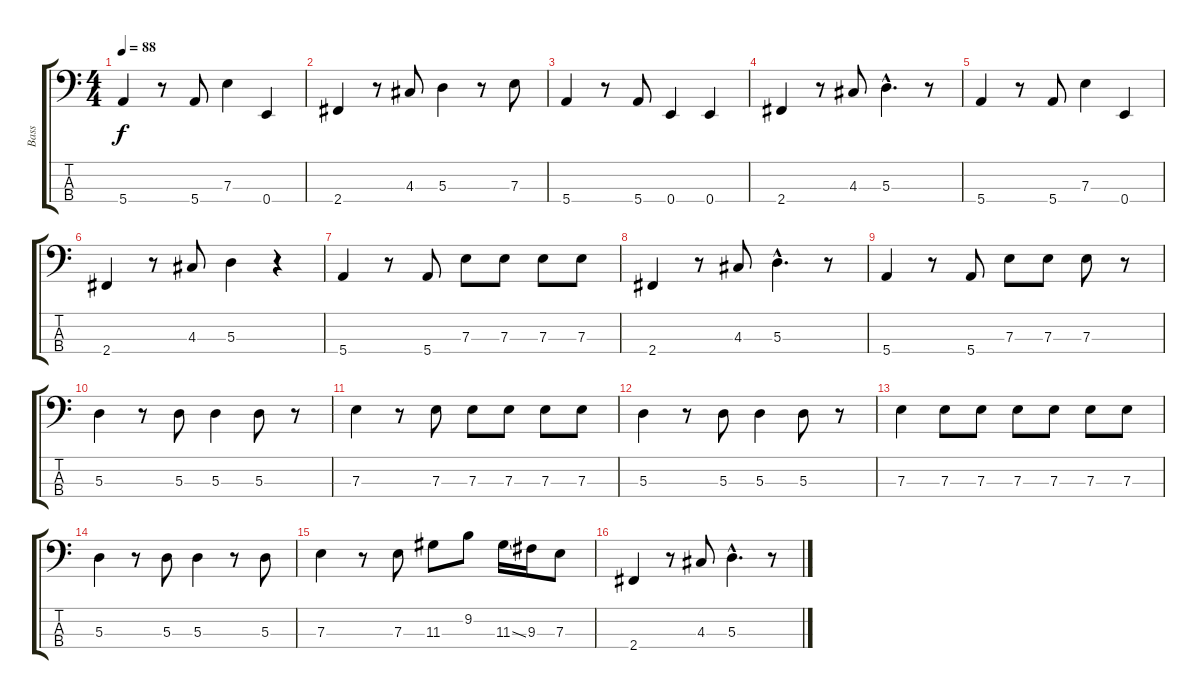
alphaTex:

\track ("Bass" "Bass") {instrument electricbassfinger}
\staff {score tabs}
\tuning (G2 D2 A1 E1) {hide}
\ts (4 4)
\tempo 88
\clef f4
\ks c
5.4.4{dy f} r.8 5.4.8 7.3.4 0.4.4 |
2.4.4 r.8 4.3.8 5.3.4 r.8 7.3.8 |
5.4.4 r.8 5.4.8 0.4.4 0.4.4 |
2.4.4 r.8 4.3.8 5.3{hac}.4{d} r.8 |
5.4.4 r.8 5.4.8 7.3.4 0.4.4 |
2.4.4 r.8 4.3.8 5.3.4 r.4 |
5.4.4 r.8 5.4.8 7.3.8 7.3.8 7.3.8 7.3.8 |
2.4.4 r.8 4.3.8 5.3{hac}.4{d} r.8 |
5.4.4 r.8 5.4.8 7.3.8 7.3.8 7.3.8 r.8 |
5.3.4 r.8 5.3.8 5.3.4 5.3.8 r.8 |
7.3.4 r.8 7.3.8 7.3.8 7.3.8 7.3.8 7.3.8 |
5.3.4 r.8 5.3.8 5.3.4 5.3.8 r.8 |
7.3.4 7.3.8 7.3.8 7.3.8 7.3.8 7.3.8 7.3.8 |
5.3.4 r.8 5.3.8 5.3.4 r.8 5.3.8 |
7.3.4 r.8 7.3.8 11.3.8 9.2.8 11.3{ss}.16 9.3.16 7.3.8 |
2.4.4 r.8 4.3.8 5.3{hac}.4{d} r.8
